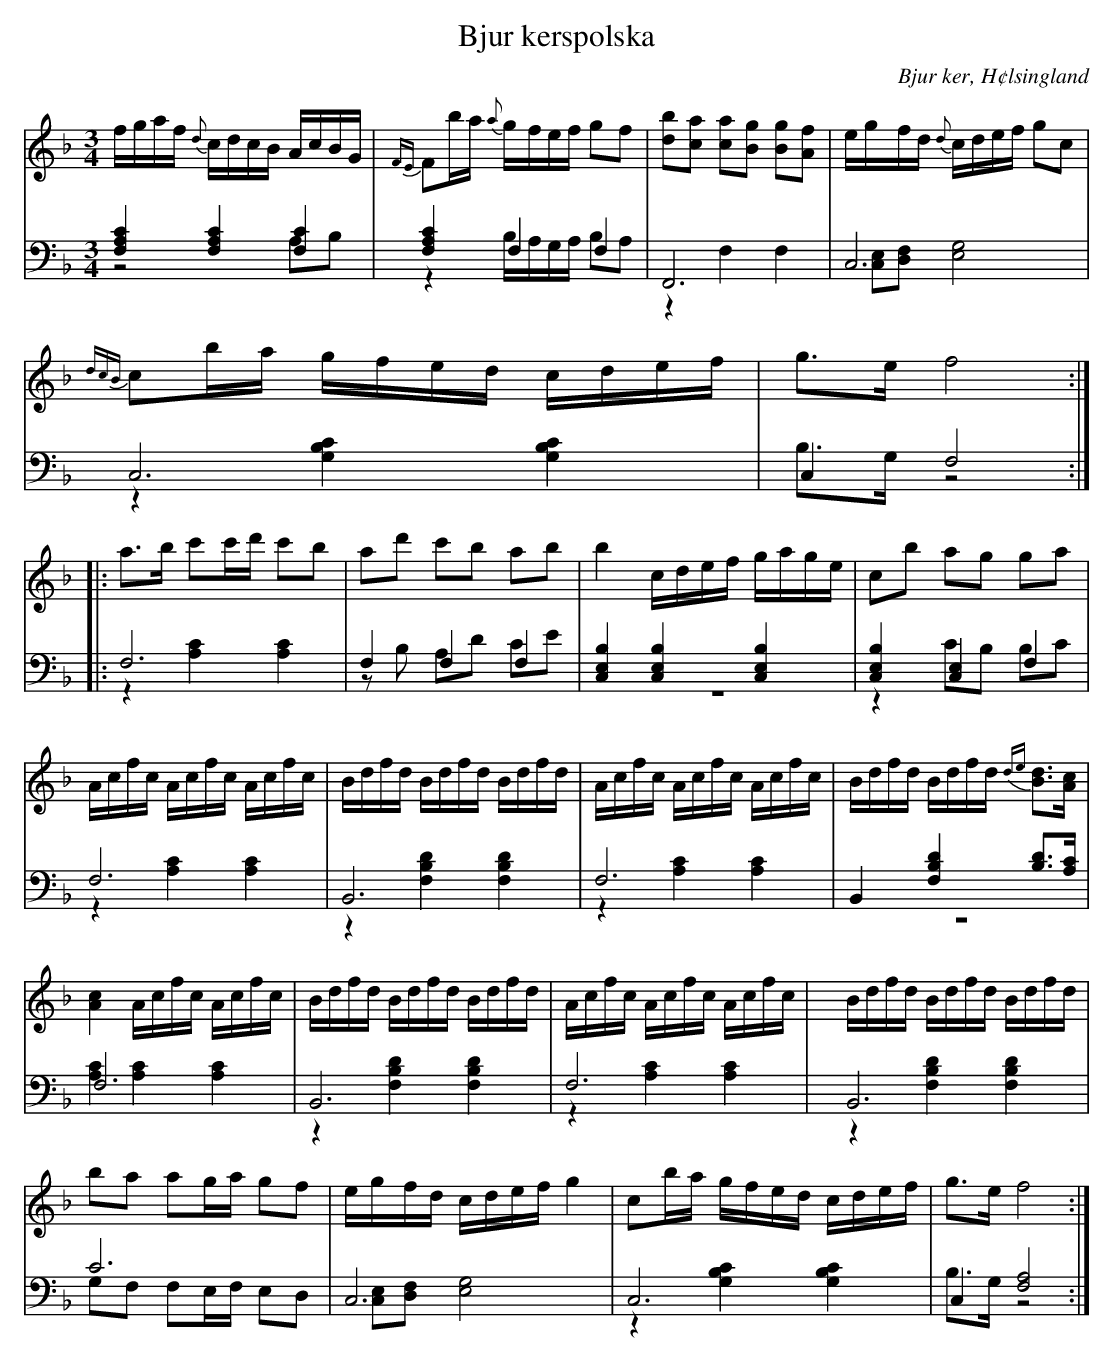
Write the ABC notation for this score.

X:1
T: Bjur kerspolska
O: Bjur ker, H¢lsingland
M: 3/4
L: 1/16
K: F
V:1
V:2
V:3 merge
V:1
fgaf {d}cdcB AcBG|{FE}F2ba {a}gfef g2f2|[d2b2][c2a2] [c2a2][B2g2] [B2g2][A2f2] |egfd {d}cdef g2c2|
{dcB}c2ba gfed cdef|g2>e2 f8:|
|:a2>b2 c'2c'd' c'2b2|a2d'2 c'2b2 a2b2|b4 cdef gage|c2b2 a2g2 g2a2|
Acfc Acfc Acfc|Bdfd Bdfd Bdfd|Acfc Acfc Acfc|Bdfd Bdfd {de}[B2d2]>[A2c2]|
[A4c4] Acfc Acfc|Bdfd Bdfd Bdfd|Acfc Acfc Acfc|Bdfd Bdfd Bdfd|
b2a2 a2ga g2f2|egfd cdef g4|c2ba gfed cdef|g2>e2 f8:|
V:2 clef=bass
[F,4A,4C4] [F,4A,4C4] [F,4C4]|[F,4A,4C4] F,4 F,4|F,,12|C,12|
C,12|C,4 F,8:|
|:F,12|F,4 F,4 F,4|[C,4E,4B,4] [C,4E,4B,4] [C,4E,4B,4]|[C,4E,4B,4] [C,4E,4] F,4|
F,12|B,,12|F,12|B,,4 [F,4B,4D4] [B,2D2]>[A,2C2]|
F,12|B,,12|F,12|B,,12|
C12|C,12|C,12|C,4 [F,8A,8]:|
V:3 clef=bass
z8 A,2B,2|z4 B,A,G,A, B,2A,2|z4 F,4 F,4|[C,2E,2][D,2F,2] [E,8G,8]|
z4 [G,4B,4C4] [G,4B,4C4]|B,2>G,2 z8:|
|:z4 [A,4C4] [A,4C4]|z2B,2 A,2D2 C2E2|z12|z4 C2B,2 B,2C2|
z4 [A,4C4] [A,4C4]|z4 [F,4B,4D4] [F,4B,4D4]|z4 [A,4C4] [A,4C4]|z12|
[A,4C4] [A,4C4] [A,4C4]|z4 [F,4B,4D4] [F,4B,4D4]|z4 [A,4C4] [A,4C4]|
|z4 [F,4B,4D4] [F,4B,4D4]|G,2F,2 F,2E,F, E,2D,2|[C,2E,2][D,2F,2] [E,8G,8]|z4 [G,4B,4C4] [G,4B,4C4]|B,2>G,2 z8:|
